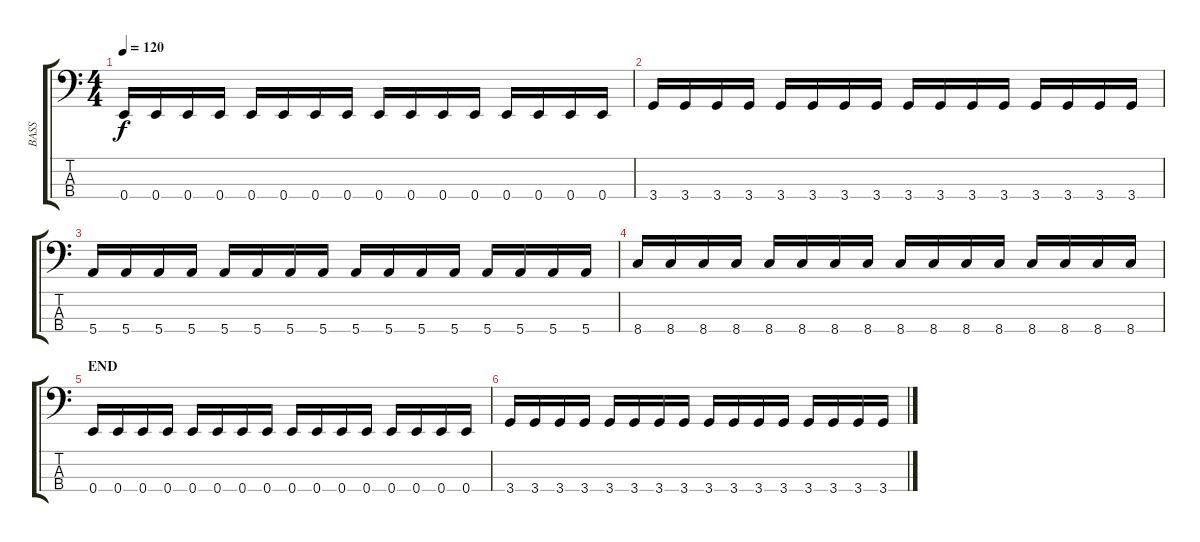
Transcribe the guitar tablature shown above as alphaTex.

\track ("BASS" "BASS") {instrument electricbassfinger}
\staff {score tabs}
\tuning (G2 D2 A1 E1) {hide}
\ts (4 4)
\tempo 120
\clef f4
\ks c
0.4.16{dy f volume 8} 0.4.16 0.4.16 0.4.16 0.4.16 0.4.16 0.4.16 0.4.16 0.4.16 0.4.16 0.4.16 0.4.16 0.4.16 0.4.16 0.4.16 0.4.16 |
3.4.16 3.4.16 3.4.16 3.4.16 3.4.16 3.4.16 3.4.16 3.4.16 3.4.16 3.4.16 3.4.16 3.4.16 3.4.16 3.4.16 3.4.16 3.4.16 |
5.4.16 5.4.16 5.4.16 5.4.16 5.4.16 5.4.16 5.4.16 5.4.16 5.4.16 5.4.16 5.4.16 5.4.16 5.4.16 5.4.16 5.4.16 5.4.16 |
8.4.16 8.4.16 8.4.16 8.4.16 8.4.16 8.4.16 8.4.16 8.4.16 8.4.16 8.4.16 8.4.16 8.4.16 8.4.16 8.4.16 8.4.16 8.4.16 |
\section ("" "END")
0.4.16{volume 2} 0.4.16 0.4.16 0.4.16 0.4.16 0.4.16 0.4.16 0.4.16 0.4.16 0.4.16 0.4.16 0.4.16 0.4.16 0.4.16 0.4.16 0.4.16 |
3.4.16 3.4.16 3.4.16 3.4.16 3.4.16 3.4.16 3.4.16 3.4.16 3.4.16 3.4.16 3.4.16 3.4.16 3.4.16 3.4.16 3.4.16 3.4.16
